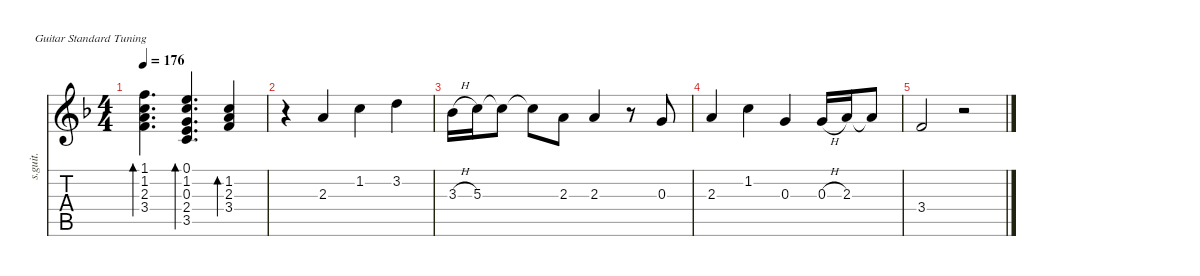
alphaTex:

\defaultSystemsLayout 4
\hideDynamics
\bracketExtendMode nobrackets
\otherSystemsTrackNameOrientation horizontal
\track ("Steel Guitar" "s.guit.") {instrument acousticguitarsteel}
\staff {score tabs}
\tuning (E4 B3 G3 D3 A2 E2)
\ts (4 4)
\tempo 176
\clef g2
\ks f
(1.1 1.2 2.3 3.4).4{d bd 30 dy mf} (0.1 1.2 0.3 2.4 3.5).4{d bd 30} (1.2 2.3 3.4).4{bd 30} |
r.4 2.3.4 1.2.4 3.2.4 |
3.3{h}.16 5.3.16 5.3{t}.8 5.3{t}.8 2.3.8 2.3.4 r.8 0.3.8 |
2.3.4 1.2.4 0.3.4 0.3{h}.16 2.3.16 2.3{t}.8 |
3.4.2 r.2
